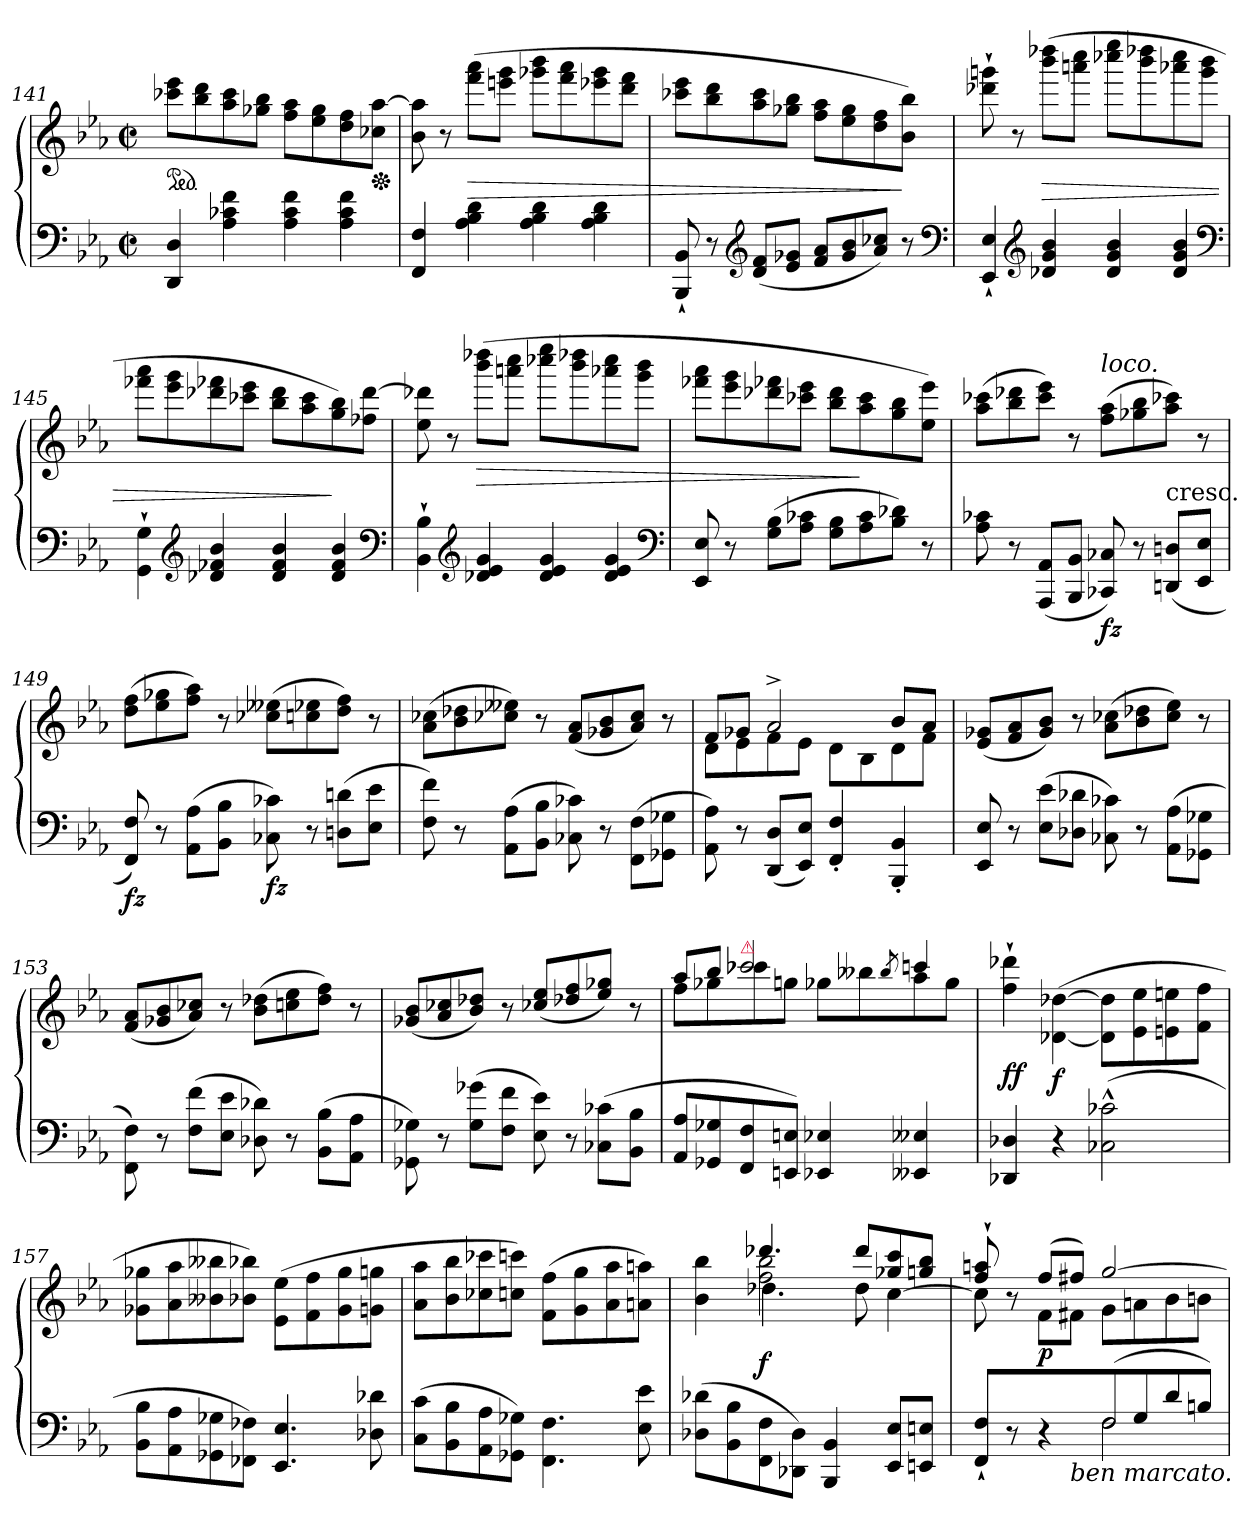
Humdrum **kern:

**kern	**kern	**dynam
*part1	*part1	*part1
*staff2	*staff1	*staff1/2
*clefF4	*clefG2	*
*k[b-e-a-]	*k[b-e-a-]	*
*c:	*c:	*
*M2/2	*M2/2	*
*met(c|)	*met(c|)	*
*	*ped	*
=141	=141	=141
4DD 4D	8ccc-X 8eee-L	.
.	8bb- 8ddd	.
4A- 4c-X 4f	8aa- 8ccc-	.
.	8gg-X 8bb-J	.
4A- 4c- 4f	8ff 8aa-L	.
.	8ee- 8gg-	.
4A- 4c- 4f	8dd 8ff	.
*	*Xped	*
.	8cc-X [8aa-J	.
=142	=142	=142
4FF 4F	8b- 8aa-]	.
.	8r	.
4A- 4B- 4d	(>8fff 8aaa-L	>
.	8eeen 8gggJ	.
4A- 4B- 4d	8ggg-X 8bbb-L	.
.	8fff 8aaa-	.
4A- 4B- 4d	8eee-X 8ggg-	.
.	8ddd 8fffJ	.
=143	=143	=143
8BBB-`< 8BB-`<	8ccc-X 8eee-L	.
8r	8bb- 8ddd	.
*clefG2	*	*
(8d 8fL	8aa- 8ccc-	.
8e- 8g-XJ	8gg-X 8bb-J	.
8f 8a-L	8ff 8aa-L	.
8g- 8b-	8ee- 8gg-	.
8a- 8cc-XJ)	8dd 8ff	.
8r	8b- 8bb-J)	]
*clefF4	*	*
=144	=144	=144
4EE-`< 4E-`<	8ddd-X`> 8gggn`>	.
.	8r	.
*clefG2	*	*
4d-X 4g 4b-	(8bbb- 8dddd-XL	>
.	8aaan 8ccccJ	.
4d- 4g 4b-	8cccc-X 8eeee-L	.
.	8bbb- 8dddd-X	.
4d- 4g 4b-	8aaa-X 8cccc-	.
.	8ggg 8bbb-J	.
*clefF4	*	*
=145	=145	=145
4GG`>\ 4G`>\	8fff-X 8aaa-L	.
*clefG2	*	*
.	8eee- 8ggg	.
4d-X 4f-X 4b-	8ddd-X 8fff-X	.
.	8ccc-X 8eee-J	.
4d- 4f- 4b-	8bb-\ 8ddd-\L	.
.	8aa-\ 8ccc-\	.
4d- 4f- 4b-	8gg\ 8bb-\)	]
.	8ff-X\ [8ddd-\J	.
*clefF4	*	*
=146	=146	=146
4BB-`> 4B-`>	8ee-\ 8ddd-X]\	.
.	8r	.
*clefG2	*	*
4d-X 4e- 4g	(8bbb- 8dddd-XL	>
.	8aaan 8ccccJ	.
4d- 4e- 4g	8cccc-X 8eeee-L	.
.	8bbb- 8dddd-X	.
4d- 4e- 4g	8aaa-X 8cccc-	.
.	8ggg 8bbb-J	.
*clefF4	*	*
=147	=147	=147
8EE- 8E-	8fff-X 8aaa-L	.
8r	8eee- 8ggg	.
(8G 8B-L	8ddd-X 8fff-X	.
8A- 8c-XJ	8ccc-X 8eee-J	.
8G 8B-L	8bb-\ 8ddd-\L	.
8A- 8c-	8aa-\ 8ccc-\	]
8B- 8d-XJ)	8gg\ 8bb-\	.
8r	8ee-\ 8eee-\J)	.
=148	=148	=148
8A- 8c-X	(8aa- 8ccc-XL	.
8r	8bb- 8ddd-X	.
(8AAA- 8AA-L	8ccc- 8eee-J)	fz fz
8BBB- 8BB-J	8r	.
!	!LO:TX:a:i:t=loco.	!
!	!	!LO:DY:n=2:b=2
8CC-X 8C-X)	(8ff 8aa-L	fz
8r	8gg-X 8bb-	.
!	!LO:TX:c:t=cresc.	!
(8DDn 8DnL	8aa- 8ccc-XJ)	fz fz
8EE- 8E-J	8r	.
=149	=149	=149
!	!	!LO:DY:b=2
8FF 8F)	(8dd 8ffL	fz
8r	8ee- 8gg-X	.
(8AA- 8A-L	8ff 8aa-J)	fz fz
8BB- 8B-J	8r	.
!	!	!LO:DY:n=2:b=2
8C-X 8c-X)	(8cc-X 8ee--XL	fz
8r	8ccn 8ee-X	.
(8Dn 8dnL	8dd 8ffJ)	.
8E- 8e-J	8r	.
=150	=150	=150
8F 8f)	(8a- 8cc-XL	.
8r	8b- 8dd-X	.
(8AA- 8A-L	8cc-X 8ee--XJ)	.
8BB- 8B-J	8r	.
8C-X 8c-X)	(8f 8a-L	.
8r	8g-X 8b-	.
(8FF\ 8F\L	8a- 8cc-J)	.
8GG-X\ 8G-X\J	8r	.
=151	=151	=151
*	*^	*
8AA- 8A-)	8fL	8dL	.
8r	8g-XJ	8e-	.
(8DD 8DL	2a-^>	8f	.
8EE- 8E-J)	.	8e-J	.
4FF'< 4F'<	.	8dL	.
.	.	8B-	.
4BBB-'< 4BB-'<	8b-L	8d	.
.	8a-J	8fJ	.
=152	=152	=152	=152
!	!LO:TX:c:t=cresc.	!	!
*	*v	*v	*
8EE- 8E-	(8e- 8g-XL	.
8r	8f 8a-	.
(8E- 8e-L	8g- 8b-J)	.
8D-X 8d-XJ	8r	.
8C-X 8c-X)	(8a- 8cc-XL	.
8r	8b- 8dd-X	.
(8AA- 8A-L	8cc- 8ee-J)	.
8GG-X 8G-XJ	8r	.
=153	=153	=153
8FF\ 8F\)	(8f 8a-L	.
8r	8g-X 8b-	.
(8F 8fL	8a- 8cc-XJ)	.
8E- 8e-J	8r	.
8D-X 8d-X)	(8b- 8dd-XL	.
8r	8ccn 8ee-	.
(8BB- 8B-L	8dd- 8ffJ)	.
8AA- 8A-J	8r	.
=154	=154	=154
8GG-X\ 8G-X\)	(>8g-X/ 8b-/L	.
8r	8a-/ 8cc-X/	.
(8G- 8g-XL	8b-/ 8dd-X/J)	.
8F\ 8f\J	8r	.
8E-\ 8e-\)	(>8cc-X/ 8ee-/L	.
8r	8dd-X/ 8ff/	.
(>8C-X 8c-XL	8ee-/ 8gg-X/J)	.
8BB- 8B-J	8r	.
=155	=155	=155
*	*^	*
8AA- 8A-L	8aa-L	8ffL	.
8GG-X 8G-X	8bb-J	8gg-X	.
!	!LO:TX:a:color=crimson:t=⚠	!	!
8FF 8F	2ccc-X	8ccc-X	.
8EEn 8EnJ)	.	8ggnJ	.
4EE-X 4E-X	.	8gg-XL	.
.	.	8bb--X	.
.	.	8qbb--/	.
4EE--X 4E--X	4cccn	8aa-	.
.	.	8gg-J	.
*	*v	*v	*
=156	=156	=156
4DD-X 4D-X	4ff`> 4ddd-X`>	ff
4r	([4d-X\ [4dd-X\	f
(2C-X^^< 2c-X^^<	8d-]\ 8dd-]\L	.
.	8e- 8ee-	.
.	8en 8een	.
.	8f 8ffJ	.
=157	=157	=157
8BB- 8B-L	8g-X 8gg-XL	.
8AA- 8A-	8a- 8aa-	.
8GG-X 8G-X	8b--X 8bb--X	.
8FF-X 8F-XJ)	8b-X 8bb-XJ)	.
4.EE- 4.E-	(8e- 8ee-L	.
.	8f 8ff	.
.	8g- 8gg-	.
8D-X 8d-X	8gn 8ggnJ	.
=158	=158	=158
(8C 8cL	8a- 8aa-L	.
8BB- 8B-	8b- 8bb-	.
8AA- 8A-	8cc-X 8ccc-X	.
8GG-X 8G-XJ)	8ccn 8cccnJ)	.
4.FF\ 4.F\	(8f 8ffL	.
.	8g 8gg	.
.	8a- 8aa-	.
8E- 8e-	8an 8aanJ)	.
=159	=159	=159
*	*^	*
*	*	*^	*
(8D-X 8d-XL	4b- 4bb-	4ryy	4ryy	.
8BB- 8B-	.	.	.	.
8FF 8F	4.ddd-X	2ff\ 2bb-\	4.dd-X\	f
8DD-X 8D-J)	.	.	.	.
4BBB- 4BB-	.	.	.	.
.	8ddd-L	.	8dd-\	.
8EE- 8E-L	8gg-X 8ccc	4ryy	[4cc\	.
8EEn 8EnJ	8ggn 8bb-J	.	.	.
*	*	*v	*v	*
=160	=160	=160	=160
*^	*	*	*
*	*^	*	*	*
8FF`< 8F`<	2ryy	4.ryy	8ff`> 8aan`>	8cc]	.
8r	.	.	8reeeyy	8r	.
4r	.	.	(8ffL	8fL	p
!	!	!LO:TX:b:i:t=ben marcato.	!	!	!
.	.	2ryy	8ff#XJ)	8f#XJ	.
!LO:N:vis=2	!	!	!	!	!
(8F	2F	.	[2gg	8gL	.
8G	.	.	.	8an	.
8d	.	.	.	8b-	.
8BnJ)	.	8ryy	.	8bnJ	.
*v	*v	*v	*	*	*
*	*v	*v	*
=	=	=
*-	*-	*-
